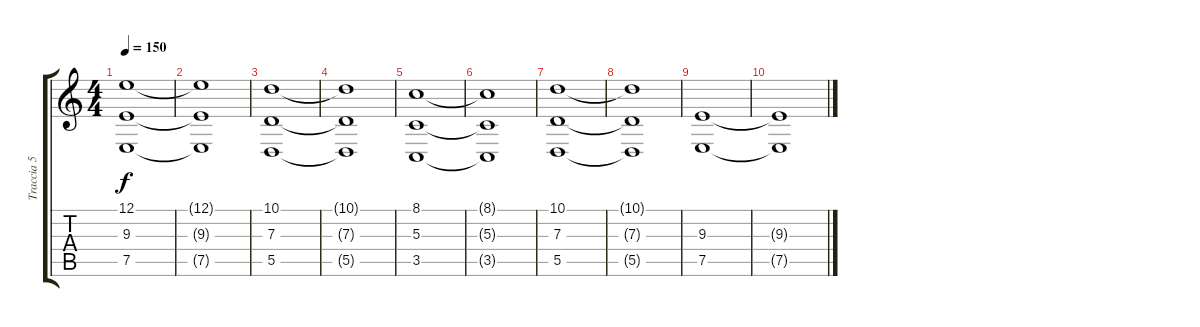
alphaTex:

\track ("Traccia 5" "Traccia 5") {instrument choiraahs}
\staff {score tabs}
\tuning (E4 B3 G3 D3 A2 D2) {hide}
\ts (4 4)
\tempo 150
\clef g2
\ks c
(12.1 9.3 7.5).1{dy f} |
(12.1{t} 9.3{t} 7.5{t}).1 |
(10.1 7.3 5.5).1 |
(10.1{t} 7.3{t} 5.5{t}).1 |
(8.1 5.3 3.5).1 |
(8.1{t} 5.3{t} 3.5{t}).1 |
(10.1 7.3 5.5).1 |
(10.1{t} 7.3{t} 5.5{t}).1 |
(9.3 7.5).1 |
(9.3{t} 7.5{t}).1
